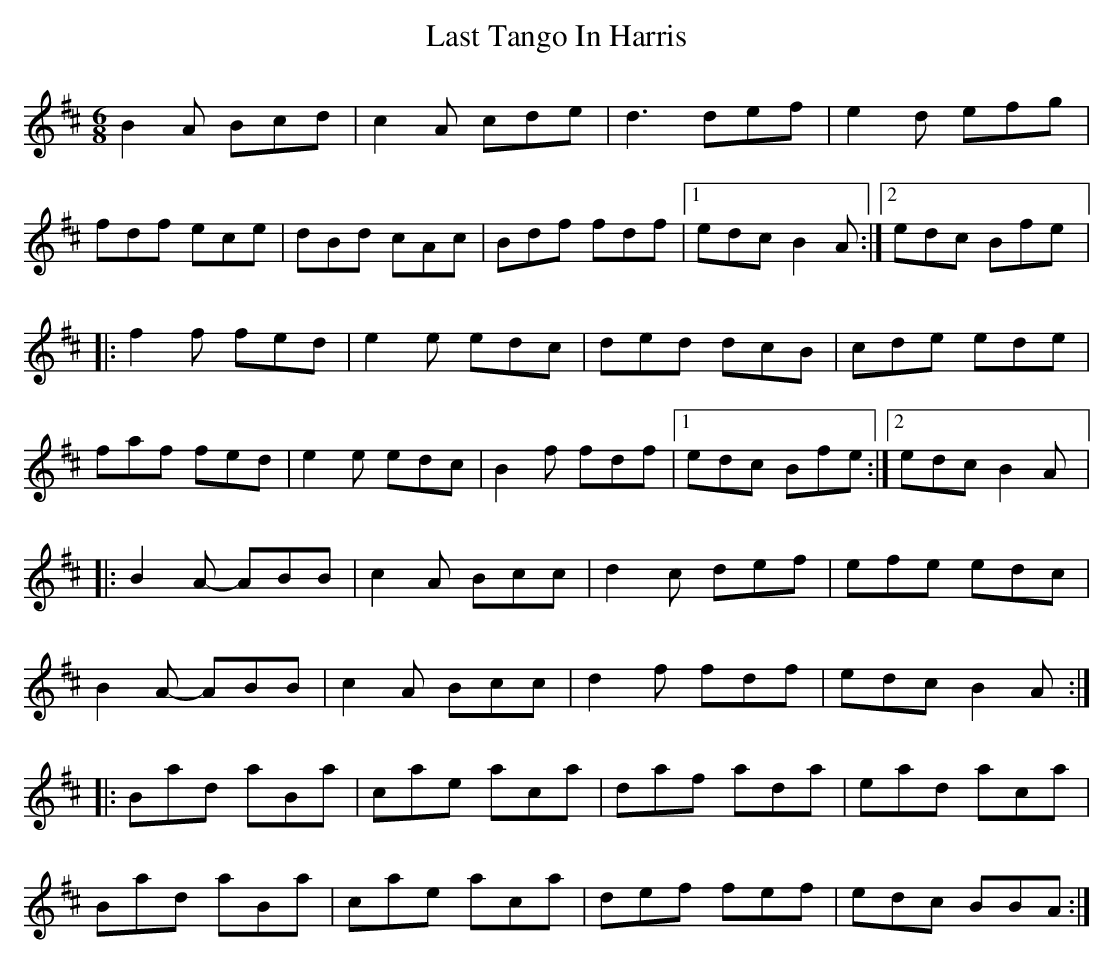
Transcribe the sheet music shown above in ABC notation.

X:1
T:Last Tango In Harris
M:6/8
L:1/8
K:Bmin
B2A Bcd | c2A cde | d3 def | e2d efg |
fdf ece | dBd cAc | Bdf fdf |1 edc B2A :|2 edc Bfe |:
f2f fed | e2e edc | ded dcB | cde ede |
faf fed | e2e edc | B2f fdf |1 edc Bfe :|2 edc B2A |:
B2A- ABB | c2A Bcc | d2c def | efe edc |
B2A- ABB | c2A Bcc | d2f fdf | edc B2A ::
Bad aBa | cae aca | daf ada | ead aca |
Bad aBa | cae aca | def fef | edc BBA :|
